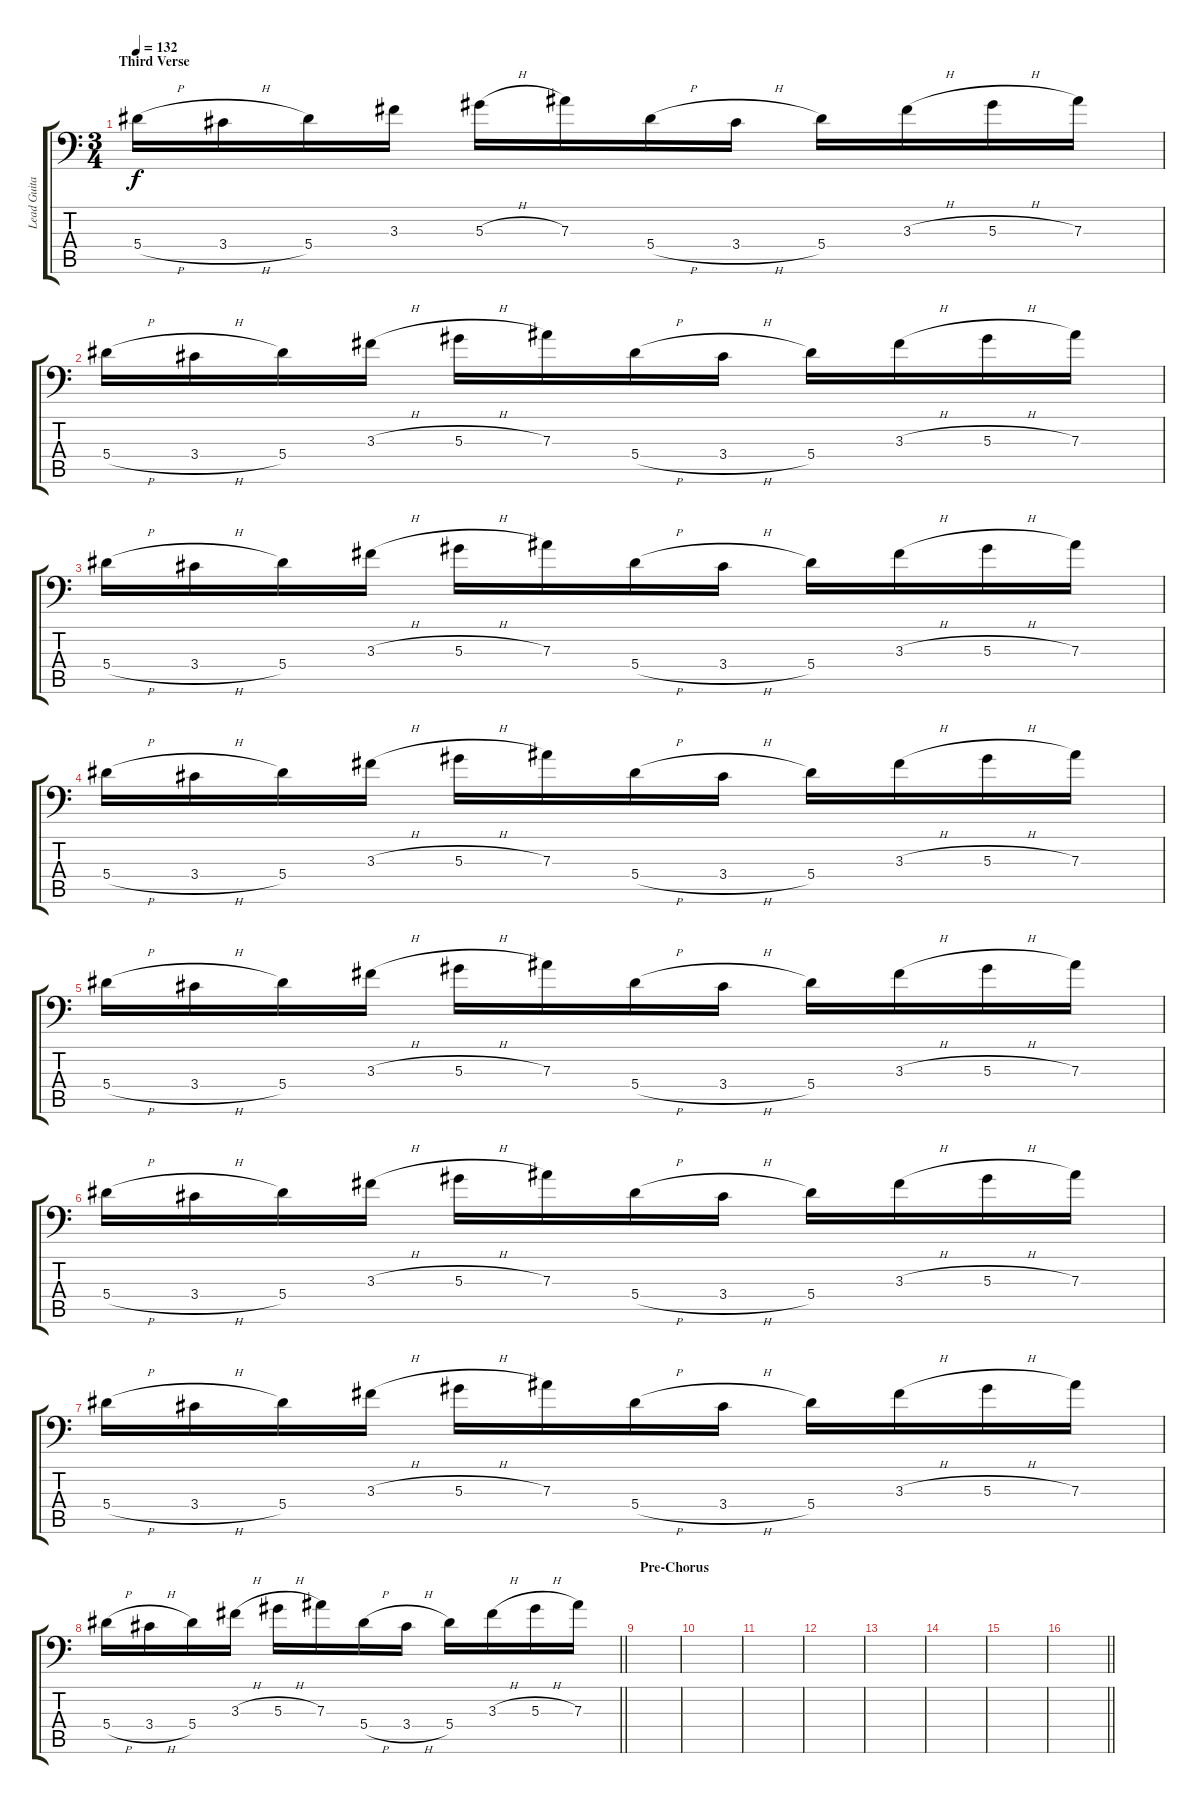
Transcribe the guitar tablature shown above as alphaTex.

\track ("Lead Guitar 1" "Lead Guita") {instrument distortionguitar}
\staff {score tabs}
\tuning (C4 G3 Eb3 Bb2 F2 Bb1) {hide}
\ts (3 4)
\section ("" "Third Verse")
\tempo 132
\clef f4
\ks c
5.4{h}.16{dy f} 3.4{h}.16 5.4.16 3.3.16 5.3{h}.16 7.3.16 5.4{h}.16 3.4{h}.16 5.4.16 3.3{h}.16 5.3{h}.16 7.3.16 |
5.4{h}.16 3.4{h}.16 5.4.16 3.3{h}.16 5.3{h}.16 7.3.16 5.4{h}.16 3.4{h}.16 5.4.16 3.3{h}.16 5.3{h}.16 7.3.16 |
5.4{h}.16 3.4{h}.16 5.4.16 3.3{h}.16 5.3{h}.16 7.3.16 5.4{h}.16 3.4{h}.16 5.4.16 3.3{h}.16 5.3{h}.16 7.3.16 |
5.4{h}.16 3.4{h}.16 5.4.16 3.3{h}.16 5.3{h}.16 7.3.16 5.4{h}.16 3.4{h}.16 5.4.16 3.3{h}.16 5.3{h}.16 7.3.16 |
5.4{h}.16 3.4{h}.16 5.4.16 3.3{h}.16 5.3{h}.16 7.3.16 5.4{h}.16 3.4{h}.16 5.4.16 3.3{h}.16 5.3{h}.16 7.3.16 |
5.4{h}.16 3.4{h}.16 5.4.16 3.3{h}.16 5.3{h}.16 7.3.16 5.4{h}.16 3.4{h}.16 5.4.16 3.3{h}.16 5.3{h}.16 7.3.16 |
5.4{h}.16 3.4{h}.16 5.4.16 3.3{h}.16 5.3{h}.16 7.3.16 5.4{h}.16 3.4{h}.16 5.4.16 3.3{h}.16 5.3{h}.16 7.3.16 |
\barLineRight lightlight
5.4{h}.16 3.4{h}.16 5.4.16 3.3{h}.16 5.3{h}.16 7.3.16 5.4{h}.16 3.4{h}.16 5.4.16 3.3{h}.16 5.3{h}.16 7.3.16 |
\section ("" "Pre-Chorus")
|
|
|
|
|
|
|
\barLineRight lightlight
